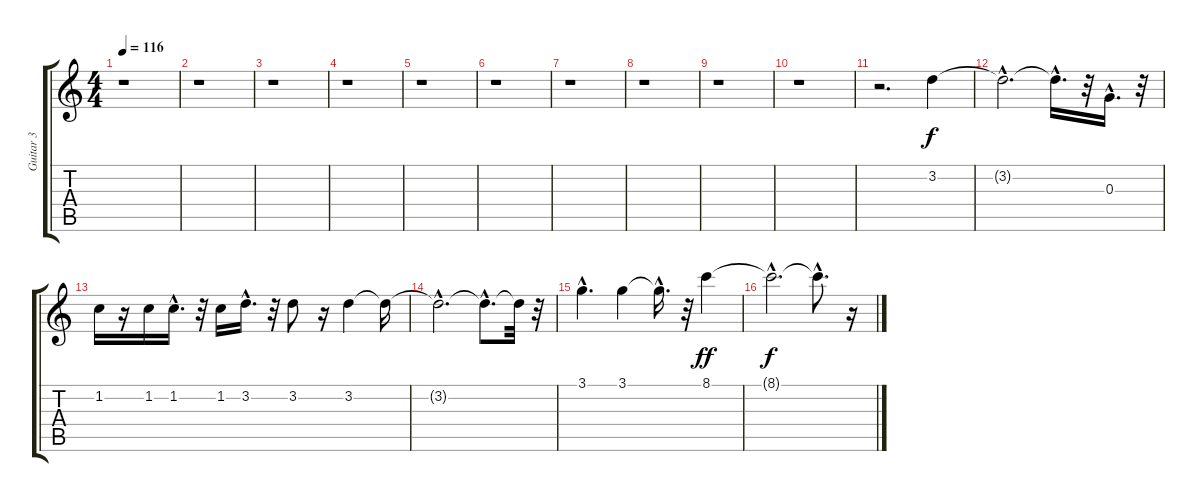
\track ("Guitar 3" "Guitar 3") {instrument electricguitarclean}
\staff {score tabs}
\tuning (E4 B3 G3 D3 A2 E2) {hide}
\ts (4 4)
\tempo 116
\clef g2
\ks c
r.1{dy f} |
r.1 |
r.1 |
r.1 |
r.1 |
r.1 |
r.1 |
r.1 |
r.1 |
r.1 |
r.2{d} 3.2.4 |
3.2{hac t}.2{d} 3.2{hac t}.16{d} r.32 0.3{hac}.16{d} r.32 |
1.2.16 r.16 1.2.16 1.2{hac}.16{d} r.32 1.2.16 3.2{hac}.16{d} r.32 3.2.8 r.16 3.2.4 3.2{t}.16 |
3.2{hac t}.2{d} 3.2{hac t}.8{d} 3.2{t}.32 r.32 |
3.1{hac}.4{d} 3.1.4 3.1{hac t}.16{d} r.32 8.1.4{dy ff} |
8.1{hac t}.2{d dy f} 8.1{hac t}.8{d} r.16
